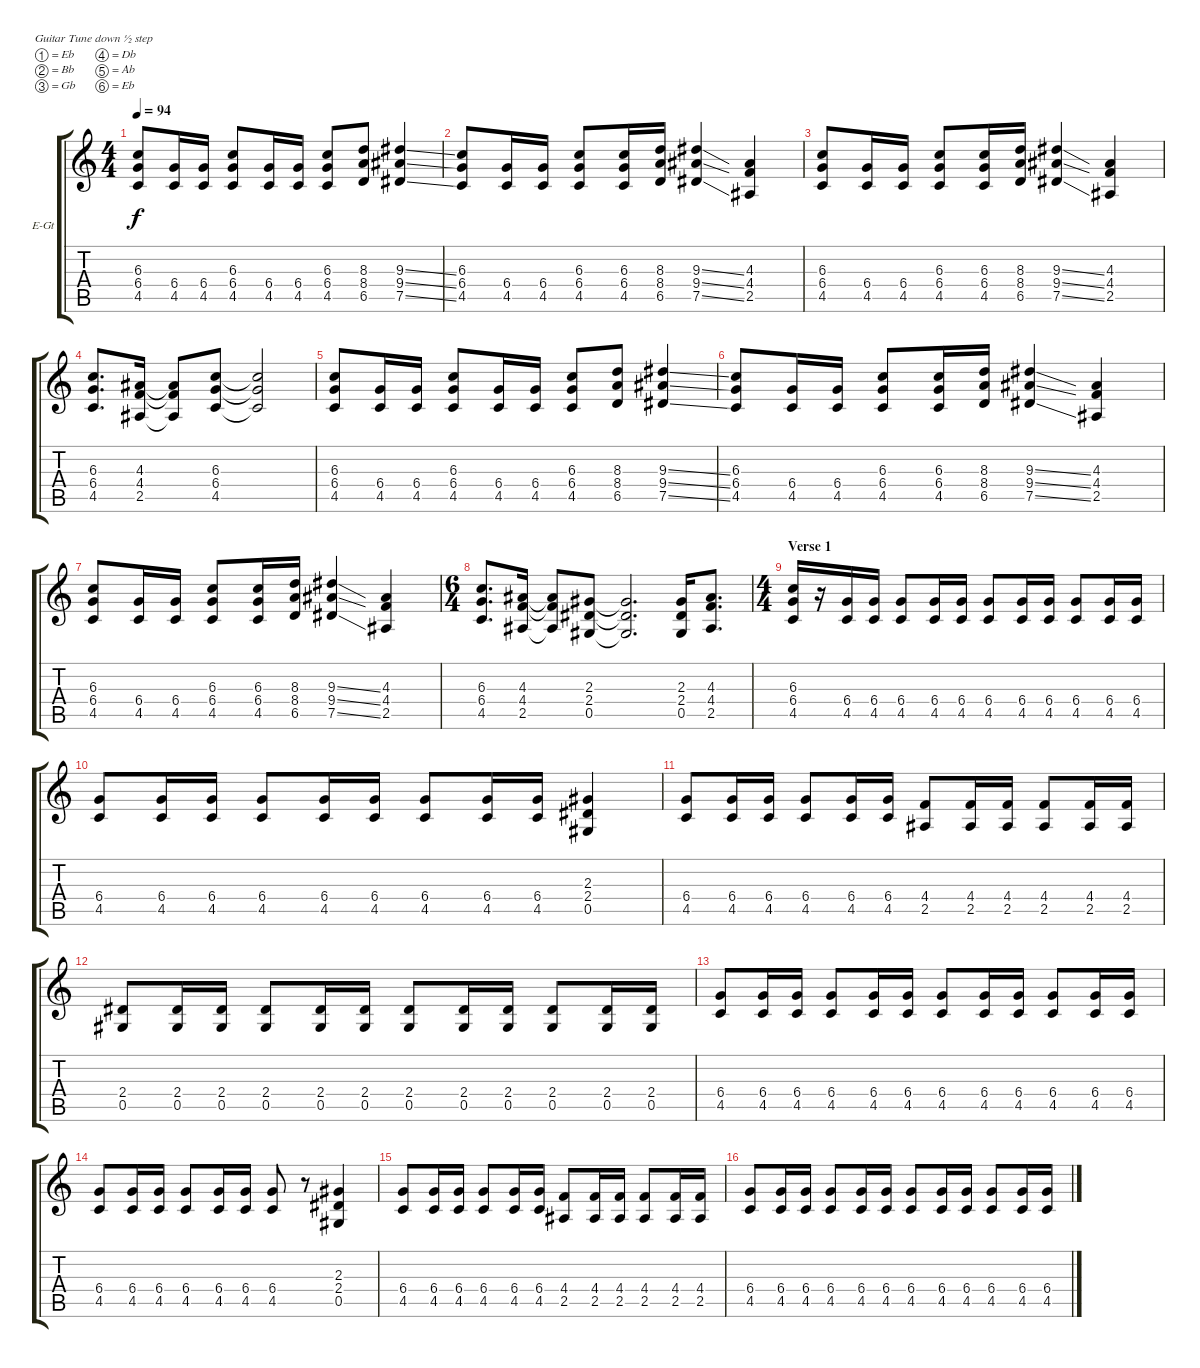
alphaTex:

\bracketExtendMode groupsimilarinstruments
\firstSystemTrackNameOrientation horizontal
\otherSystemsTrackNameOrientation horizontal
\track ("Rhythm" "E-Gt") {instrument overdrivenguitar}
\staff {score tabs}
\tuning (Eb4 Bb3 Gb3 Db3 Ab2 Eb2)
\ts (4 4)
\tempo 94
\clef g2
\ks c
(6.3 6.4 4.5).8{dy f instrument overdrivenguitar} (6.4 4.5).16 (6.4 4.5).16 (6.3 6.4 4.5).8 (6.4 4.5).16 (6.4 4.5).16 (6.3 6.4 4.5).8 (8.3 8.4 6.5).8 (9.3{ss} 9.4{ss} 7.5{ss}).4 |
(6.3 6.4 4.5).8 (6.4 4.5).16 (6.4 4.5).16 (6.3 6.4 4.5).8 (6.3 6.4 4.5).16 (8.3 8.4 6.5).16 (9.3{ss} 9.4{ss} 7.5{ss}).4 (4.3 4.4 2.5).4 |
(6.3 6.4 4.5).8 (6.4 4.5).16 (6.4 4.5).16 (6.3 6.4 4.5).8 (6.3 6.4 4.5).16 (8.3 8.4 6.5).16 (9.3{ss} 9.4{ss} 7.5{ss}).4 (4.3 4.4 2.5).4 |
(6.3 6.4 4.5).8{d} (4.3 4.4 2.5).16 (4.3{t} 4.4{t} 2.5{t}).8 (6.3 6.4 4.5).8 (6.3{t} 6.4{t} 4.5{t}).2 |
(6.3 6.4 4.5).8 (6.4 4.5).16 (6.4 4.5).16 (6.3 6.4 4.5).8 (6.4 4.5).16 (6.4 4.5).16 (6.3 6.4 4.5).8 (8.3 8.4 6.5).8 (9.3{ss} 9.4{ss} 7.5{ss}).4 |
(6.3 6.4 4.5).8 (6.4 4.5).16 (6.4 4.5).16 (6.3 6.4 4.5).8 (6.3 6.4 4.5).16 (8.3 8.4 6.5).16 (9.3{ss} 9.4{ss} 7.5{ss}).4 (4.3 4.4 2.5).4 |
(6.3 6.4 4.5).8 (6.4 4.5).16 (6.4 4.5).16 (6.3 6.4 4.5).8 (6.3 6.4 4.5).16 (8.3 8.4 6.5).16 (9.3{ss} 9.4{ss} 7.5{ss}).4 (4.3 4.4 2.5).4 |
\ts (6 4)
(6.3 6.4 4.5).8{d} (4.3 4.4 2.5).16 (4.3{t} 4.4{t} 2.5{t}).8 (2.3 2.4 0.5).8 (2.3{t} 2.4{t} 0.5{t}).2{d} (2.3 2.4 0.5).16 (4.3 4.4 2.5).8{d} |
\ts (4 4)
\section ("" "Verse 1")
(6.3 6.4 4.5).16 r.16 (6.4 4.5).16 (6.4 4.5).16 (6.4 4.5).8 (6.4 4.5).16 (6.4 4.5).16 (6.4 4.5).8 (6.4 4.5).16 (6.4 4.5).16 (6.4 4.5).8 (6.4 4.5).16 (6.4 4.5).16 |
(6.4 4.5).8 (6.4 4.5).16 (6.4 4.5).16 (6.4 4.5).8 (6.4 4.5).16 (6.4 4.5).16 (6.4 4.5).8 (6.4 4.5).16 (6.4 4.5).16 (2.3 2.4 0.5).4 |
(6.4 4.5).8 (6.4 4.5).16 (6.4 4.5).16 (6.4 4.5).8 (6.4 4.5).16 (6.4 4.5).16 (4.4 2.5).8 (4.4 2.5).16 (4.4 2.5).16 (4.4 2.5).8 (4.4 2.5).16 (4.4 2.5).16 |
(2.4 0.5).8 (2.4 0.5).16 (2.4 0.5).16 (2.4 0.5).8 (2.4 0.5).16 (2.4 0.5).16 (2.4 0.5).8 (2.4 0.5).16 (2.4 0.5).16 (2.4 0.5).8 (2.4 0.5).16 (2.4 0.5).16 |
(6.4 4.5).8 (6.4 4.5).16 (6.4 4.5).16 (6.4 4.5).8 (6.4 4.5).16 (6.4 4.5).16 (6.4 4.5).8 (6.4 4.5).16 (6.4 4.5).16 (6.4 4.5).8 (6.4 4.5).16 (6.4 4.5).16 |
(6.4 4.5).8 (6.4 4.5).16 (6.4 4.5).16 (6.4 4.5).8 (6.4 4.5).16 (6.4 4.5).16 (6.4 4.5).8 r.8 (2.3 2.4 0.5).4 |
(6.4 4.5).8 (6.4 4.5).16 (6.4 4.5).16 (6.4 4.5).8 (6.4 4.5).16 (6.4 4.5).16 (4.4 2.5).8 (4.4 2.5).16 (4.4 2.5).16 (4.4 2.5).8 (4.4 2.5).16 (4.4 2.5).16 |
(6.4 4.5).8 (6.4 4.5).16 (6.4 4.5).16 (6.4 4.5).8 (6.4 4.5).16 (6.4 4.5).16 (6.4 4.5).8 (6.4 4.5).16 (6.4 4.5).16 (6.4 4.5).8 (6.4 4.5).16 (6.4 4.5).16
